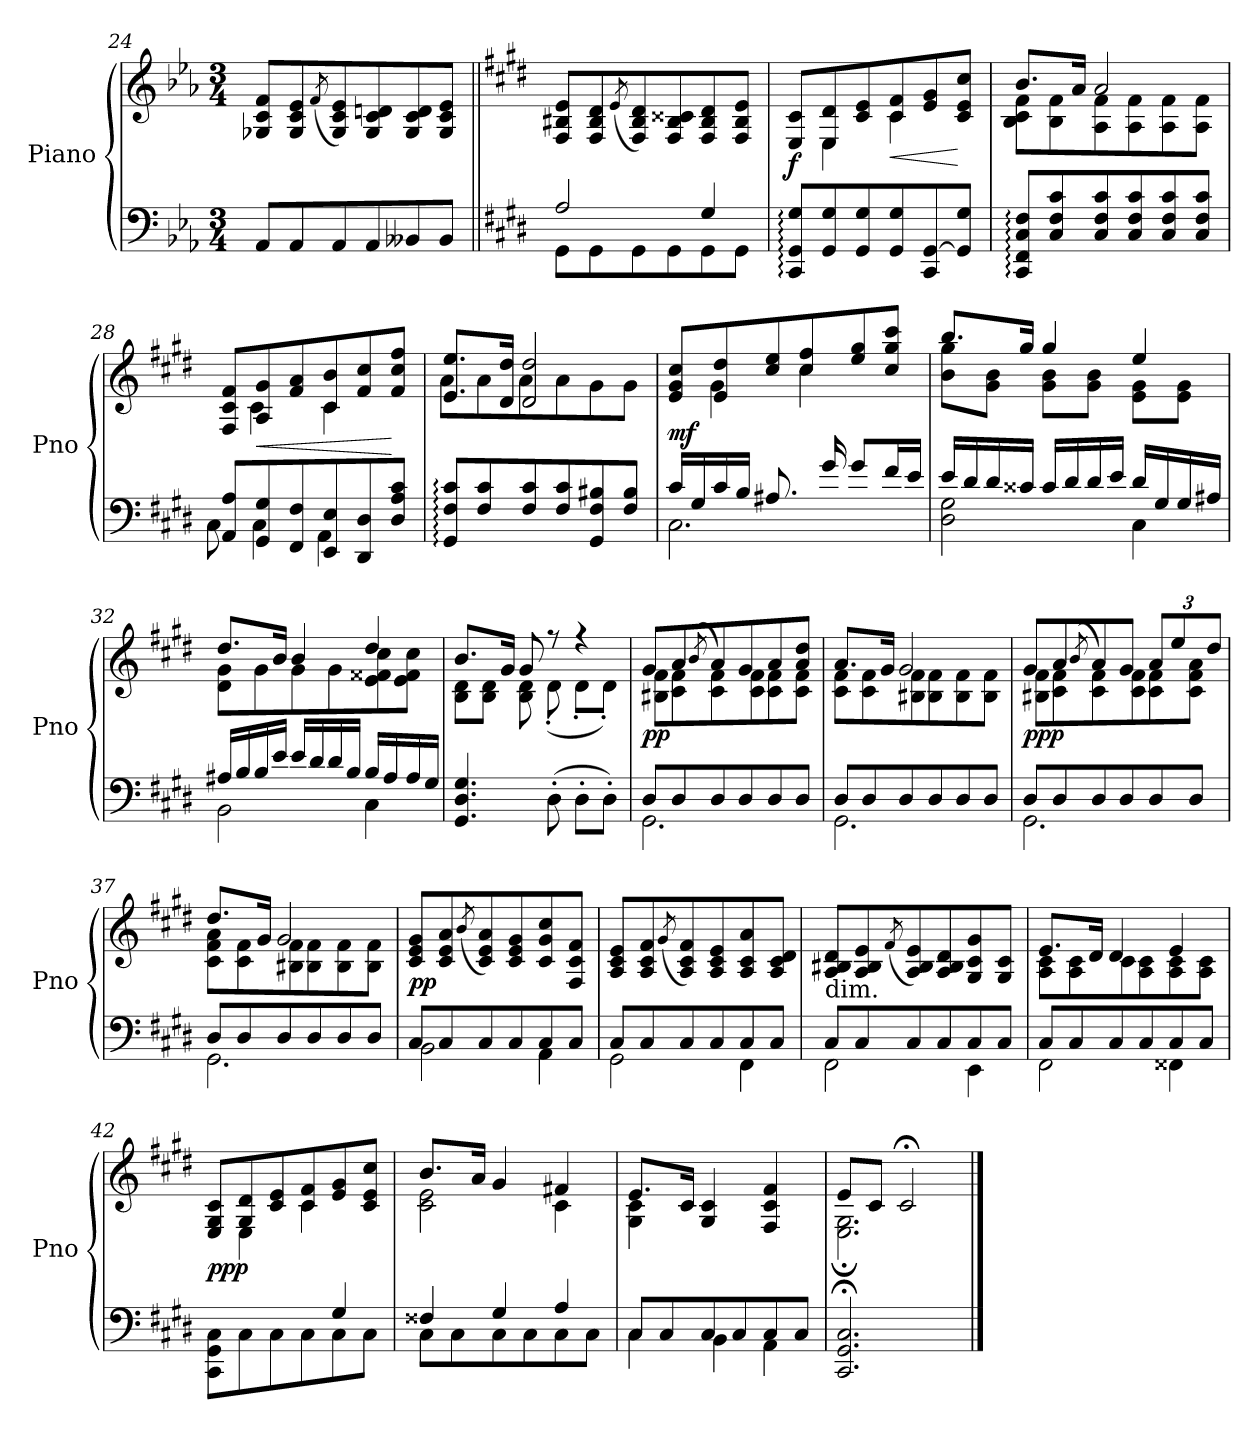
**kern	**kern	**dynam
*part1	*part1	*part1
*staff2	*staff1	*staff1/2
*I"Piano	*	*
*I'Pno	*	*
*clefF4	*clefG2	*
*k[b-e-a-]	*k[b-e-a-]	*
*M3/4	*M3/4	*
=24	=24	=24
8AA-L	8G-X 8c 8fL	.
8AA-	8G- 8c 8e-	.
.	(8qf	.
8AA-	8G- 8c 8e-)	.
8AA-	8G- 8c 8dn	.
8BB--X	8G- 8c 8d	.
8BB--J	8G- 8c 8e-J	.
=25||	=25||	=25||
*k[f#c#g#d#]	*k[f#c#g#d#]	*
*^	*	*
2A	8GG#L	8F# 8B#X 8eL	.
.	8GG#	8F# 8B# 8d#	.
.	.	(8qe	.
.	8GG#	8F# 8B# 8d#)	.
.	8GG#	8F# 8B# 8c##X	.
4G#	8GG#	8F# 8B# 8d#	.
.	8GG#J	8F# 8B# 8eJ	.
*v	*v	*	*
=26	=26	=26
*	*^	*
8CC#: 8GG#: 8G#:L	8E 8c#L	8ryy	f
8GG# 8G#	8E 8d#	4E	.
8GG# 8G#	8c# 8e	.	.
8GG# 8G#	8c# 8f#	4c#	<
8CC# [8GG#	8e 8g#	.	.
8GG#] 8G#J	8c# 8e 8cc#J	8ryy	[
=27	=27	=27	=27
8CC#:/ 8FF#:/ 8C#:/ 8F#:/L	8.bL	8B 8c# 8f#L	.
8C#/ 8F#/ 8c#/	.	8B 8f#	.
.	16aJk	.	.
8C#/ 8F#/ 8c#/	2a	8A 8f#	.
8C#/ 8F#/ 8c#/	.	8A 8f#	.
8C#/ 8F#/ 8c#/	.	8A 8f#	.
8C#/ 8F#/ 8c#/J	.	8A 8f#J	.
=28	=28	=28	=28
*^	*	*	*
8AA 8AL	8C#	8F# 8c# 8f#L	8ryy	.
8GG# 8G#	4C#	8A 8g#	4c#	<
8FF# 8F#	.	8f# 8a	.	.
8EE 8E	4AA	8c# 8b	4c#	.
8DD# 8D#	.	8f# 8cc#	.	.
8D# 8A 8c#J	8ryy	8f# 8cc# 8ff#J	8ryy	[
*v	*v	*	*	*
=29	=29	=29	=29
8GG#:/ 8F#:/ 8c#:/L	8.e 8.eeL	8aL	.
8F#/ 8c#/	.	8a	.
.	16d# 16dd#Jk	.	.
8F#/ 8c#/	2d# 2dd#	8a	.
8F#/ 8c#/	.	8a	.
8GG#/ 8F#/ 8B#X/	.	8g#	.
8F#/ 8B#/J	.	8g#J	.
=30	=30	=30	=30
*^	*	*	*
16c#LL	2.C#	8e 8g# 8cc#L	8ryy	mf
16G#	.	.	.	.
16c#	.	8e 8dd#	4g#	.
16BJJ	.	.	.	.
8.A#X	.	8cc# 8ee	.	.
.	.	8cc# 8ff#	4cc#	.
16g#	.	.	.	.
8g#L	.	8ee 8gg#	.	.
16f#L	.	8cc# 8gg# 8ccc#J	8ryy	.
16eJJ	.	.	.	.
=31	=31	=31	=31	=31
16eLL	2D# 2G#	8.bbL	8b 8gg#L	.
16d#	.	.	.	.
16d#	.	.	8g# 8bJ	.
16c##XJJ	.	16gg#Jk	.	.
16c##LL	.	4gg#	8g# 8bL	.
16d#	.	.	.	.
16d#	.	.	8g# 8bJ	.
16eJJ	.	.	.	.
16d#LL	4C#	4ee	8e 8g#L	.
16G#	.	.	.	.
16G#	.	.	8e 8g#J	.
16A#XJJ	.	.	.	.
=32	=32	=32	=32	=32
16A#XLL	2BB	8.dd#L	8d# 8g#L	.
16B	.	.	.	.
16B	.	.	8g#	.
16eJJ	.	16bJk	.	.
16eLL	.	4b	8g#	.
16d#	.	.	.	.
16d#	.	.	8g#	.
16BJJ	.	.	.	.
16BLL	4C#	4dd#	8e 8f##X 8cc#	.
16A#	.	.	.	.
16A#	.	.	8e 8f## 8cc#J	.
16G#JJ	.	.	.	.
*v	*v	*	*	*
=33	=33	=33	=33
4.GG# 4.D# 4.G#	8.bL	8B 8d#L	.
.	.	8B 8d#J	.
.	16g#Jk	.	.
.	8g#	8B 8d#	.
(8D#'	8rff	(>8d#'>	.
8D#'L	4rff	8d#'>L	.
8D#'J)	.	8d#'>J)	.
=34	=34	=34	=34
*^	*	*	*
8D#L	2.GG#	8g#L	8B#X 8f#L	pp
8D#	.	8a	8c# 8f#	.
.	.	(<8qb	.	.
8D#	.	8a)	8c# 8f#	.
8D#	.	8g#	8c# 8f#	.
8D#	.	8a	8c# 8f#	.
8D#J	.	8a 8dd#J	8c# 8f#J	.
=35	=35	=35	=35	=35
8D#L	2.GG#	8.aL	8c# 8f#L	.
8D#	.	.	8c# 8f#	.
.	.	16g#Jk	.	.
8D#	.	2g#	8B#X 8f#	.
8D#	.	.	8B# 8f#	.
8D#	.	.	8B# 8f#	.
8D#J	.	.	8B# 8f#J	.
=36	=36	=36	=36	=36
8D#L	2.GG#	8g#L	8B#X 8f#L	ppp
8D#	.	8a	8c# 8f#	.
.	.	(<8qb	.	.
8D#	.	8a)	8c# 8f#	.
8D#	.	8g#J	8c# 8f#	.
8D#	.	12aL	8c# 8f#	.
.	.	12ee	.	.
8D#J	.	.	8c# 8f# 8aJ	.
.	.	12dd#J	.	.
=37	=37	=37	=37	=37
8D#L	2.GG#	8.dd#L	8c# 8f# 8aL	.
8D#	.	.	8c# 8f#	.
.	.	16g#Jk	.	.
8D#	.	2g#	8B#X 8f#	.
8D#	.	.	8B# 8f#	.
8D#	.	.	8B# 8f#	.
8D#J	.	.	8B# 8f#J	.
*	*	*v	*v	*
=38	=38	=38	=38
8C#L	2BB	8c# 8e 8g#L	pp
8C#	.	8c# 8e 8a	.
.	.	(8qb	.
8C#	.	8c# 8e 8a)	.
8C#	.	8c# 8e 8g#	.
8C#	4AA	8c# 8g# 8cc#	.
8C#J	.	8F# 8c# 8f#J	.
=39	=39	=39	=39
8C#L	2GG#	8A 8c# 8eL	.
8C#	.	8A 8c# 8f#	.
.	.	(8qg#	.
8C#	.	8A 8c# 8f#)	.
8C#	.	8A 8c# 8e	.
8C#	4FF#	8A 8c# 8a	.
8C#J	.	8A 8c# 8d#J	.
=40	=40	=40	=40
!	!	!LO:TX:c:t=dim.	!
8C#L	2FF#	8A 8B#X 8d#L	.
8C#	.	8A 8B# 8e	.
.	.	(8qf#	.
8C#	.	8A 8B# 8e)	.
8C#	.	8A 8B# 8d#	.
8C#	4EE	8G# 8c# 8g#	.
8C#J	.	8G# 8c#J	.
=41	=41	=41	=41
*	*	*^	*
8C#L	2FF#	8.eL	8A 8c#L	.
8C#	.	.	8A 8c#	.
.	.	16d#Jk	.	.
8C#	.	4d#	8c#	.
8C#	.	.	8A 8c#	.
8C#	4FF##X	4e	8A 8c#	.
8C#J	.	.	8A 8c#J	.
=42	=42	=42	=42	=42
2ryy	8CC# 8GG# 8C#L	8E 8G# 8c#L	8ryy	ppp
.	8C#	8G# 8d#	4E	.
.	8C#	8c# 8e	.	.
.	8C#	8c# 8f#	4c#	.
4G#	8C#	8e 8g#	.	.
.	8C#J	8c# 8e 8cc#J	8ryy	.
=43	=43	=43	=43	=43
4F##X	8C#L	8.bL	2c# 2e	.
.	8C#	.	.	.
.	.	16aJk	.	.
4G#	8C#	4g#	.	.
.	8C#	.	.	.
4A	8C#	4f#X	4c#	.
.	8C#J	.	.	.
=44	=44	=44	=44	=44
8C#L	4C#	8.eL	4G# 4c#	.
8C#	.	.	.	.
.	.	16c#Jk	.	.
8C#	4BB	4G# 4c#	2ryy	.
8C#	.	.	.	.
8C#	4AA	4F# 4c# 4f#	.	.
8C#J	.	.	.	.
*v	*v	*	*	*
=45	=45	=45	=45
2.CC#; 2.GG#; 2.C#;	8eL	2.E;< 2.G#;<	.
.	8c#J	.	.
.	2c#;<	.	.
*	*v	*v	*
==	==	==
*-	*-	*-
